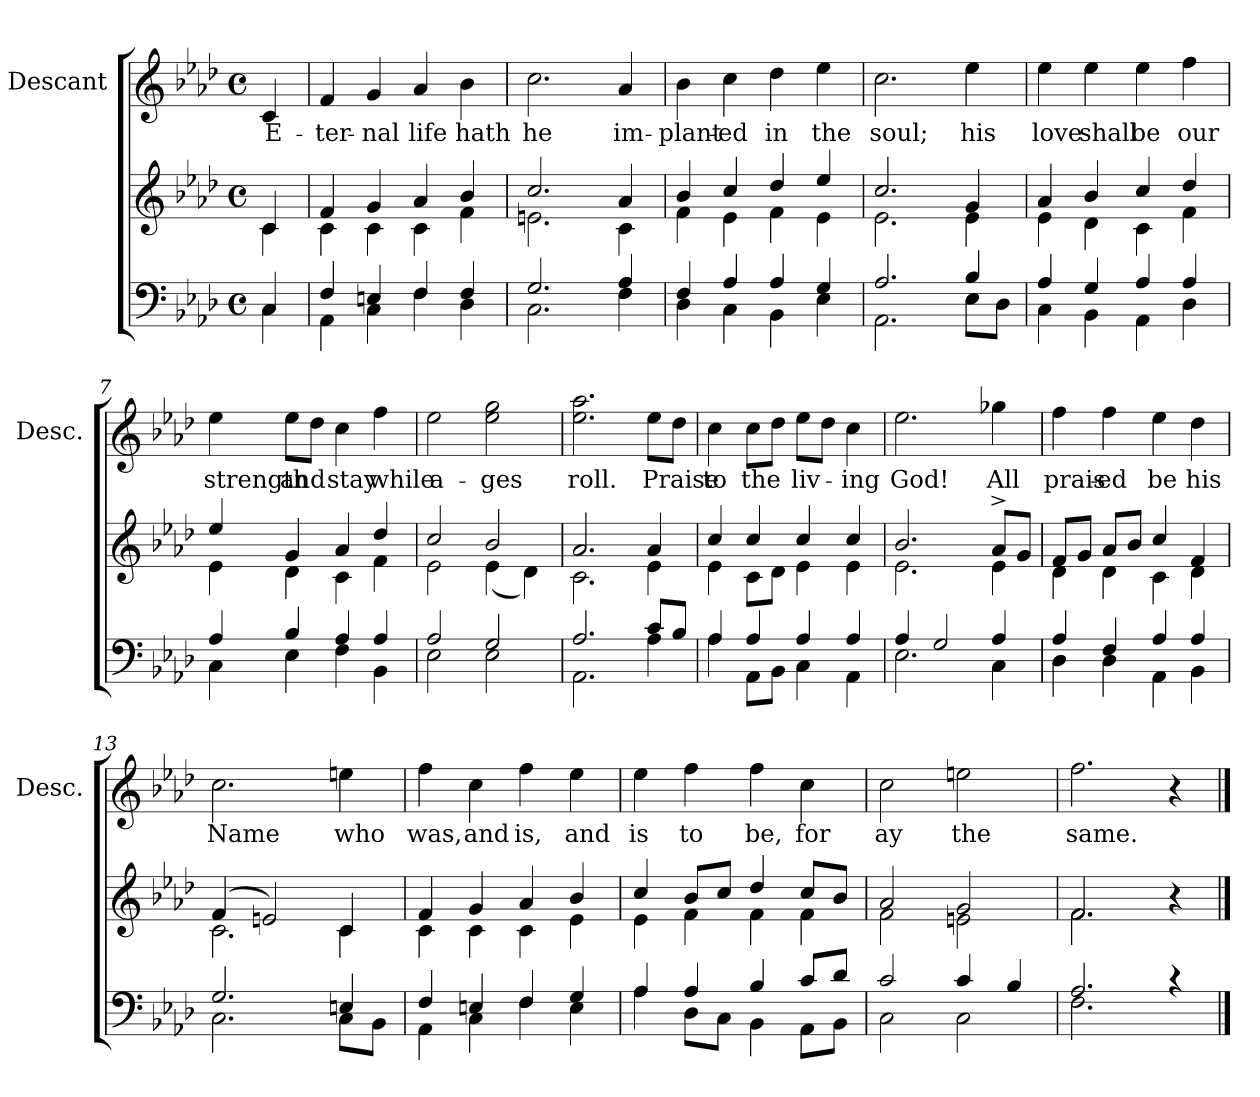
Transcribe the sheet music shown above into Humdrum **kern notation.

**kern	**kern	**kern	**text
*part2	*part2	*part1	*part1
*staff3	*staff2	*staff1	*staff1
*	*	*I"Descant	*
*	*	*I'Desc.	*
*clefF4	*clefG2	*clefG2	*
*k[b-e-a-d-]	*k[b-e-a-d-]	*k[b-e-a-d-]	*
*A-:	*A-:	*A-:	*
*M4/4	*M4/4	*M4/4	*
*met(c)	*met(c)	*met(c)	*
=1	=1	=1	=1
*^	*^	*	*
!	!	!	!	!	!LO:LY:b
4C/	4C\	4c/	4c\	4c/	E-
=2	=2	=2	=2	=2	=2
!	!	!	!	!	!LO:LY:b
4F/	4AA-\	4f/	4c\	4f/	-ter-
!	!	!	!	!	!LO:LY:b
4En/	4C\	4g/	4c\	4g/	-nal
!	!	!	!	!	!LO:LY:b
4F/	4F\	4a-/	4c\	4a-/	life
!	!	!	!	!	!LO:LY:b
4F/	4D-\	4b-/	4f\	4b-\	hath
=3	=3	=3	=3	=3	=3
!	!	!	!	!	!LO:LY:b
2.G/	2.C\	2.cc/	2.en\	2.cc\	he
!	!	!	!	!	!LO:LY:b
4A-/	4F\	4a-/	4c\	4a-/	im-
=4	=4	=4	=4	=4	=4
!	!	!	!	!	!LO:LY:b
4F/	4D-\	4b-/	4f\	4b-\	-plant-
!	!	!	!	!	!LO:LY:b:rj
4A-/	4C\	4cc/	4e-\	4cc\	-ed
!	!	!	!	!	!LO:LY:b
4A-/	4BB-\	4dd-/	4f\	4dd-\	in
!	!	!	!	!	!LO:LY:b
4G/	4E-\	4ee-/	4e-\	4ee-\	the
=5	=5	=5	=5	=5	=5
!	!	!	!	!	!LO:LY:b
2.A-/	2.AA-\	2.cc/	2.e-\	2.cc\	soul;
!	!	!	!	!	!LO:LY:b
4B-/	8E-\L	4g/	4e-\	4ee-\	his
.	8D-\J	.	.	.	.
!!LO:LB:g=z
=6	=6	=6	=6	=6	=6
!	!	!	!	!	!LO:LY:b
4A-/	4C\	4a-/	4e-\	4ee-\	love
!	!	!	!	!	!LO:LY:b
4G/	4BB-\	4b-/	4d-\	4ee-\	shall
!	!	!	!	!	!LO:LY:b
4A-/	4AA-\	4cc/	4c\	4ee-\	be
!	!	!	!	!	!LO:LY:b
4A-/	4D-\	4dd-/	4f\	4ff\	our
=7	=7	=7	=7	=7	=7
!	!	!	!	!	!LO:LY:b
4A-/	4C\	4ee-/	4e-\	4ee-\	strength
!	!	!	!	!	!LO:LY:b
4B-/	4E-\	4g/	4d-\	8ee-\L	and
.	.	.	.	8dd-\J	.
!	!	!	!	!	!LO:LY:b
4A-/	4F\	4a-/	4c\	4cc\	stay
!	!	!	!	!	!LO:LY:b
4A-/	4BB-\	4dd-/	4f\	4ff\	while
=8	=8	=8	=8	=8	=8
!	!	!	!	!	!LO:LY:b
2A-/	2E-\	2cc/	2e-\	2ee-\	a-
!	!	!	!	!	!LO:LY:b
2G/	2E-\	2b-/	(<4e-\	2ee-\ 2gg\	-ges
.	.	.	4d-\)	.	.
=9	=9	=9	=9	=9	=9
!	!	!	!	!	!LO:LY:b
2.A-/	2.AA-\	2.a-/	2.c\	2.ee-\ 2.aa-\	roll.
!	!	!	!	!	!LO:LY:b
8c/L	4A-\	4a-/	4e-\	8ee-\L	Praise
8B-/J	.	.	.	8dd-\J	.
!!LO:LB:g=z
=10	=10	=10	=10	=10	=10
!	!	!	!	!	!LO:LY:b
4A-/	4A-\	4cc/	4e-\	4cc\	to
!	!	!	!	!	!LO:LY:b
4A-/	8AA-\L	4cc/	8c\L	8cc\L	the
.	8BB-\J	.	8d-\J	8dd-\J	.
!	!	!	!	!	!LO:LY:b
4A-/	4C\	4cc/	4e-\	8ee-\L	liv-
.	.	.	.	8dd-\J	.
!	!	!	!	!	!LO:LY:b
4A-/	4AA-\	4cc/	4e-\	4cc\	-ing
=11	=11	=11	=11	=11	=11
!	!	!	!	!	!LO:LY:b
4A-/	2.E-\	2.b-/	2.e-\	2.ee-\	God!
2G/	.	.	.	.	.
!	!	!	!	!	!LO:LY:b
4A-/	4C\	8a-^>/L	4e-\	4gg-X\	All
.	.	8g/J	.	.	.
=12	=12	=12	=12	=12	=12
!	!	!	!	!	!LO:LY:b
4A-/	4D-\	8f/L	4d-\	4ff\	prais-
.	.	8g/J	.	.	.
!	!	!	!	!	!LO:LY:b:rj
4F/	4D-\	8a-/L	4d-\	4ff\	-ed
.	.	8b-/J	.	.	.
!	!	!	!	!	!LO:LY:b
4A-/	4AA-\	4cc/	4c\	4ee-\	be
!	!	!	!	!	!LO:LY:b
4A-/	4BB-\	4f/	4d-\	4dd-\	his
=13	=13	=13	=13	=13	=13
!	!	!	!	!	!LO:LY:b
2.G/	2.C\	(4f/	2.c\	2.cc\	Name
.	.	2en/)	.	.	.
!	!	!	!	!	!LO:LY:b
4En/	8C\L	4c/	4c\	4een\	who
.	8BB-\J	.	.	.	.
=14	=14	=14	=14	=14	=14
!	!	!	!	!	!LO:LY:b
4F/	4AA-\	4f/	4c\	4ff\	was,
!	!	!	!	!	!LO:LY:b
4En/	4C\	4g/	4c\	4cc\	and
!	!	!	!	!	!LO:LY:b
4F/	4F\	4a-/	4c\	4ff\	is,
!	!	!	!	!	!LO:LY:b
4G/	4E\	4b-/	4e-\	4ee-\	and
!!LO:PB:g=z
=15	=15	=15	=15	=15	=15
!	!	!	!	!	!LO:LY:b
4A-/	4A-\	4cc/	4e-\	4ee-\	is
!	!	!	!	!	!LO:LY:b
4A-/	8D-\L	8b-/L	4f\	4ff\	to
.	8C\J	8cc/J	.	.	.
!	!	!	!	!	!LO:LY:b
4B-/	4BB-\	4dd-/	4f\	4ff\	be,
!	!	!	!	!	!LO:LY:b
8c/L	8AA-\L	8cc/L	4f\	4cc\	for
8d-/J	8BB-\J	8b-/J	.	.	.
=16	=16	=16	=16	=16	=16
!	!	!	!	!	!LO:LY:b
2c/	2C\	2a-/	2f\	2cc\	ay
!	!	!	!	!	!LO:LY:b
4c/	2C\	2g/	2en\	2een\	the
4B-/	.	.	.	.	.
=17	=17	=17	=17	=17	=17
!	!	!	!	!	!LO:LY:b
2.A-/	2.F\	2.f/	2.f\	2.ff\	same.
4rc	4ryy	4ra	4ryy	4r	.
*v	*v	*	*	*	*
*	*v	*v	*	*
==	==	==	==
*-	*-	*-	*-
